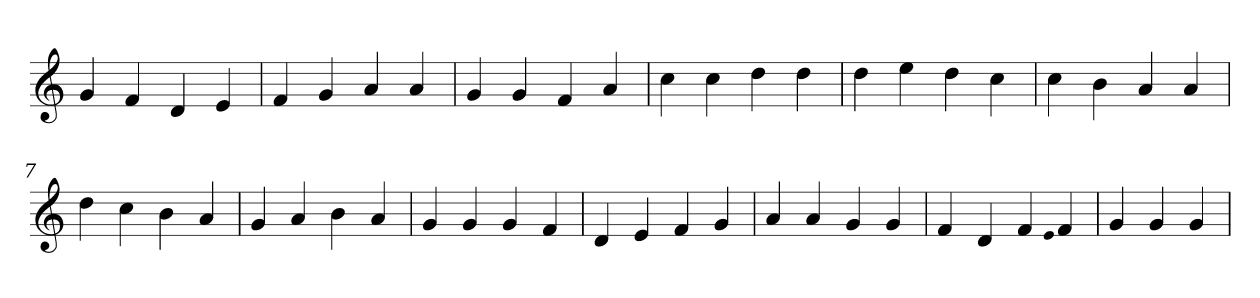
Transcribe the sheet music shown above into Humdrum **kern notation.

**kern
*part1
*staff1
*clefG2
=1
4g
4f
4d
4e
=2
4f
4g
4a
4a
=3
4g
4g
4f
4a
=4
4cc
4cc
4dd
4dd
=5
4dd
4ee
4dd
4cc
=6
4cc
4b
4a
4a
=7
4dd
4cc
4b
4a
=8
4g
4a
4b
4a
=9
4g
4g
4g
4f
=10
4d
4e
4f
4g
=11
4a
4a
4g
4g
=12
4f
4d
4f
qqe
4f
=13
4g
4g
4g
=
*-
